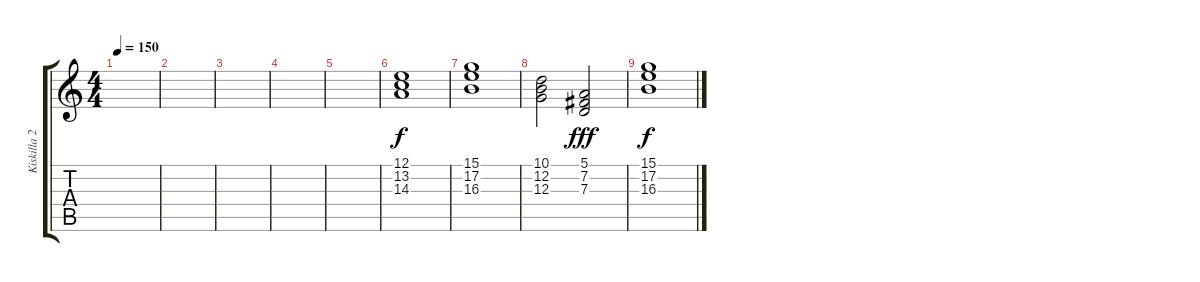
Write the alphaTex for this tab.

\track ("Kiskilla 2" "Kiskilla 2") {instrument stringensemble1}
\staff {score tabs}
\tuning (E4 B3 G3 D3 A2 E2) {hide}
\ts (4 4)
\tempo 150
\clef g2
\ks c
|
|
|
|
|
(12.1 13.2 14.3).1{volume 16 instrument acousticgrandpiano} |
(15.1 17.2 16.3).1 |
(10.1 12.2 12.3).2 (5.1 7.2 7.3).2{dy fff} |
(15.1 17.2 16.3).1{dy f}
